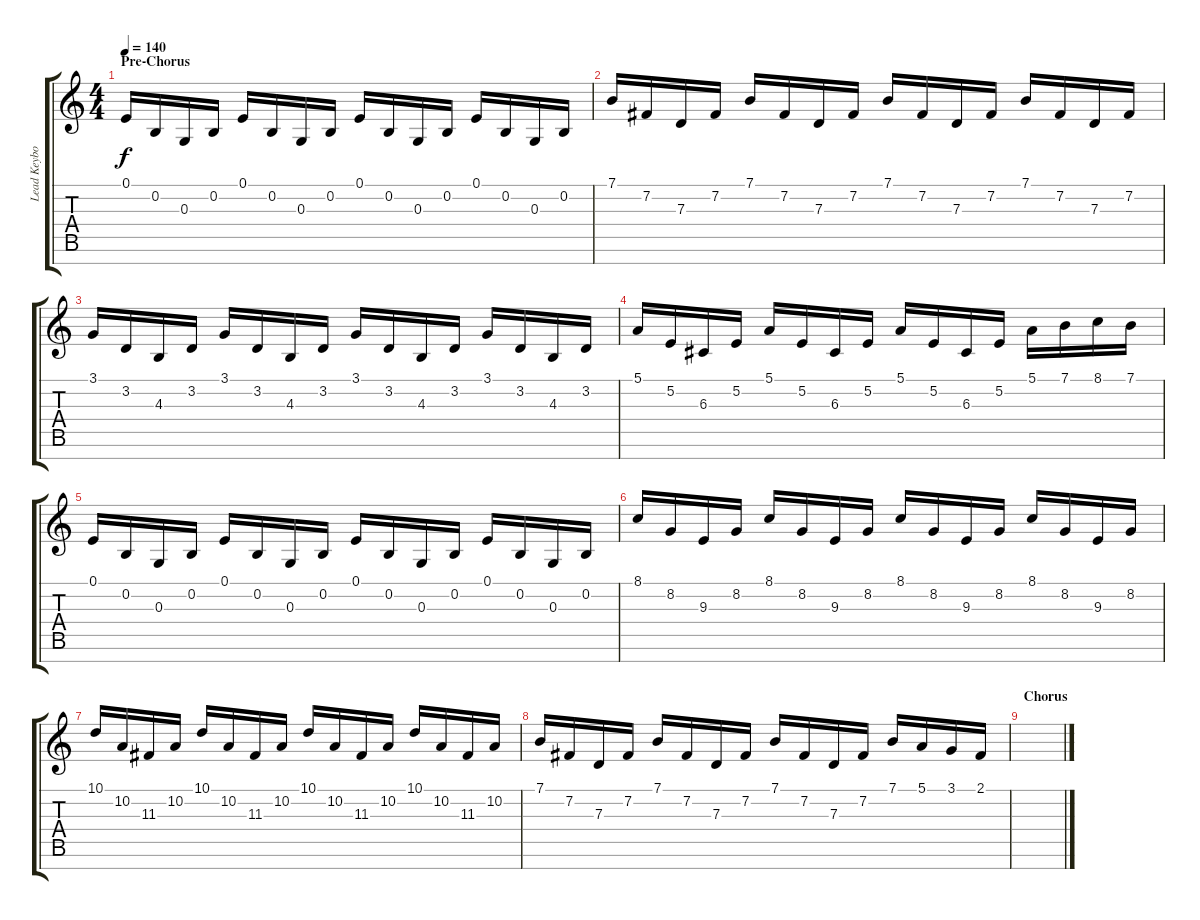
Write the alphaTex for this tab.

\track ("Lead Keyboards" "Lead Keybo") {instrument stringensemble1}
\staff {score tabs}
\tuning (E4 B3 G3 D3 A2 E2 B1) {hide}
\ts (4 4)
\section ("" "Pre-Chorus")
\tempo 140
\clef g2
\ks c
0.1.16{dy f balance 3 instrument harpsichord} 0.2.16 0.3.16 0.2.16 0.1.16 0.2.16 0.3.16 0.2.16 0.1.16 0.2.16 0.3.16 0.2.16 0.1.16 0.2.16 0.3.16 0.2.16 |
7.1.16 7.2.16 7.3.16 7.2.16 7.1.16 7.2.16 7.3.16 7.2.16 7.1.16 7.2.16 7.3.16 7.2.16 7.1.16 7.2.16 7.3.16 7.2.16 |
3.1.16 3.2.16 4.3.16 3.2.16 3.1.16 3.2.16 4.3.16 3.2.16 3.1.16 3.2.16 4.3.16 3.2.16 3.1.16 3.2.16 4.3.16 3.2.16 |
5.1.16 5.2.16 6.3.16 5.2.16 5.1.16 5.2.16 6.3.16 5.2.16 5.1.16 5.2.16 6.3.16 5.2.16 5.1.16 7.1.16 8.1.16 7.1.16 |
0.1.16{instrument harpsichord} 0.2.16 0.3.16 0.2.16 0.1.16 0.2.16 0.3.16 0.2.16 0.1.16 0.2.16 0.3.16 0.2.16 0.1.16 0.2.16 0.3.16 0.2.16 |
8.1.16 8.2.16 9.3.16 8.2.16 8.1.16 8.2.16 9.3.16 8.2.16 8.1.16 8.2.16 9.3.16 8.2.16 8.1.16 8.2.16 9.3.16 8.2.16 |
10.1.16 10.2.16 11.3.16 10.2.16 10.1.16 10.2.16 11.3.16 10.2.16 10.1.16 10.2.16 11.3.16 10.2.16 10.1.16 10.2.16 11.3.16 10.2.16 |
7.1.16{instrument harpsichord} 7.2.16 7.3.16 7.2.16 7.1.16 7.2.16 7.3.16 7.2.16 7.1.16 7.2.16 7.3.16 7.2.16 7.1.16 5.1.16 3.1.16 2.1.16 |
\section ("" "Chorus")
